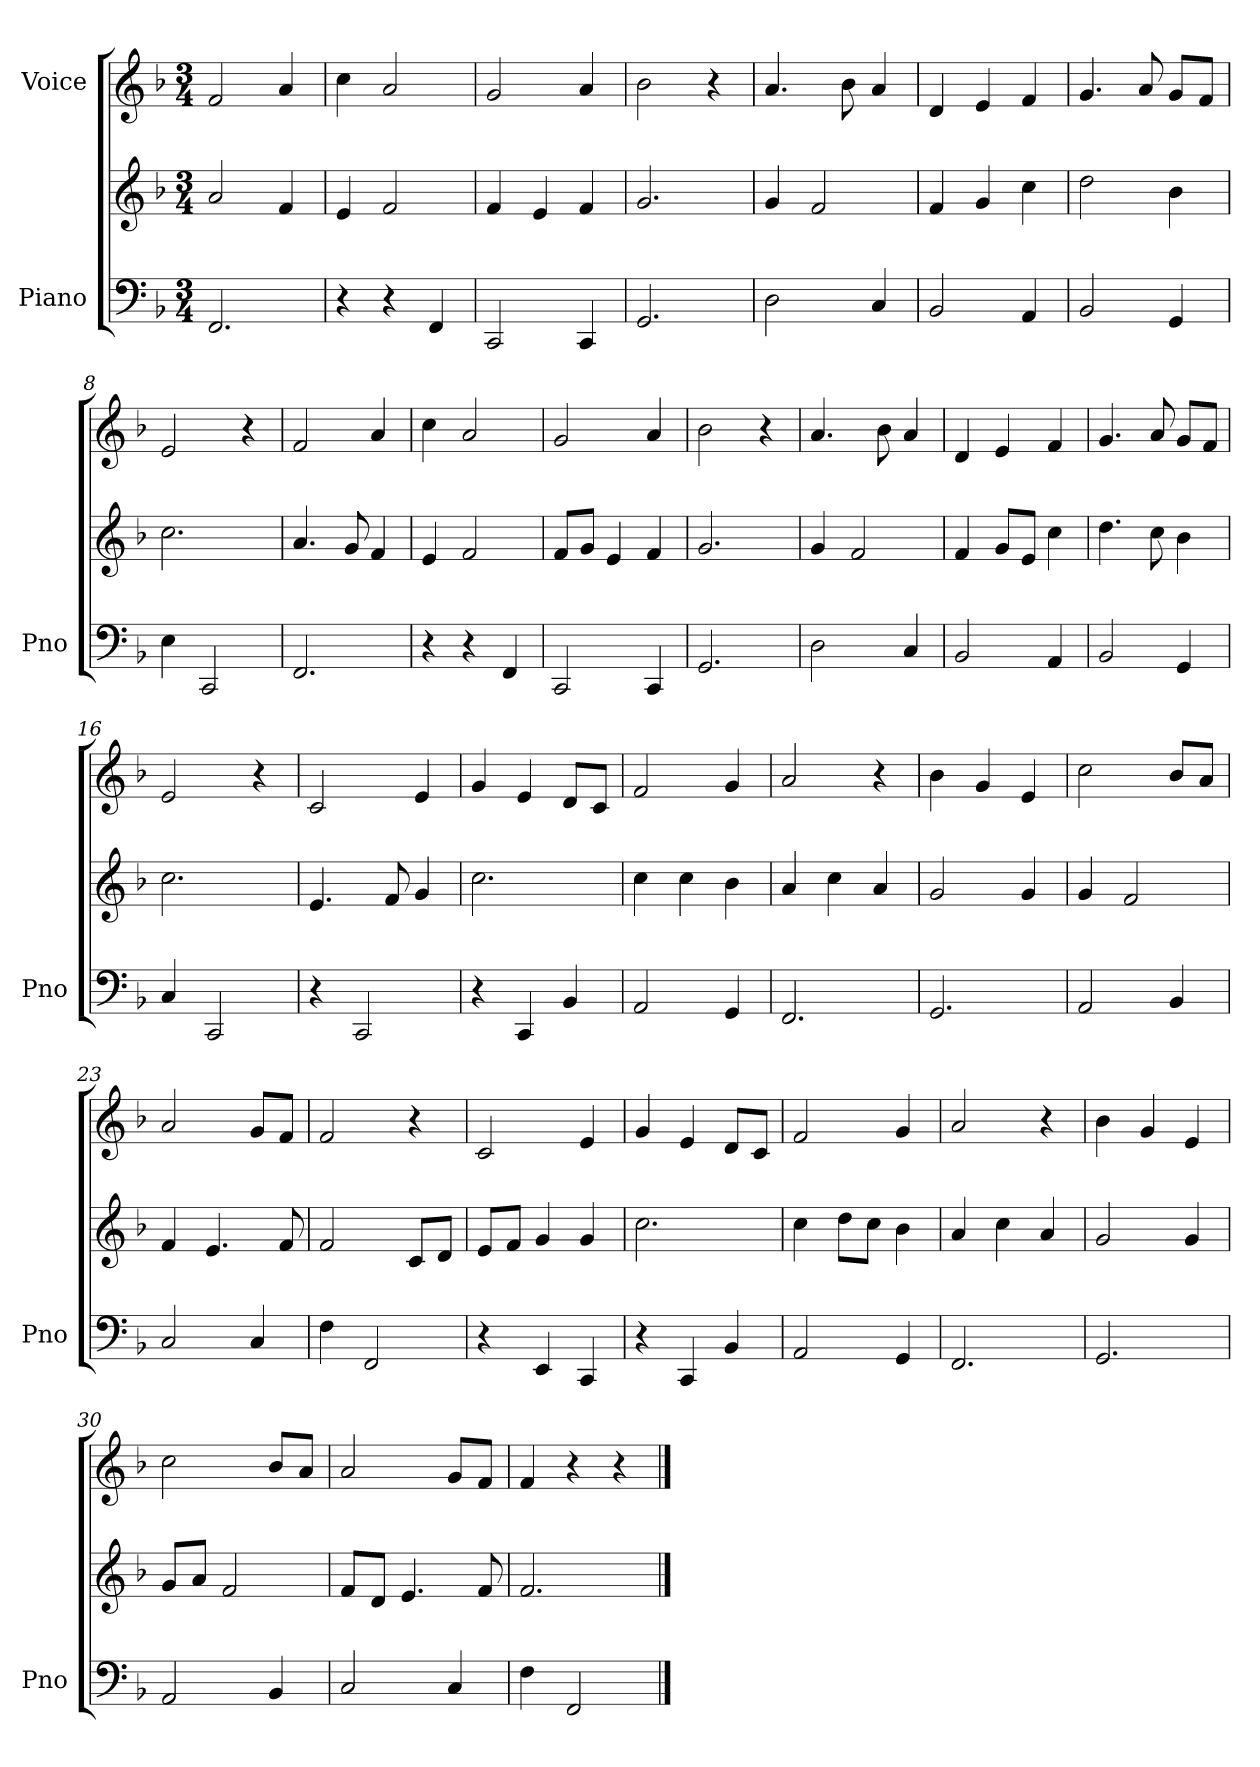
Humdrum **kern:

**kern	**kern	**kern
*part2	*part2	*part1
*staff3	*staff2	*staff1
*I"Piano	*	*I"Voice
*I'Pno	*	*
*clefF4	*clefG2	*clefG2
*k[b-]	*k[b-]	*k[b-]
*M3/4	*M3/4	*M3/4
=1	=1	=1
2.FF/	2a/	2f/
*	*	*MM96
.	4f/	4a/
=2	=2	=2
4r	4e/	4cc\
4r	2f/	2a/
4FF/	.	.
=3	=3	=3
2CC/	4f/	2g/
.	4e/	.
4CC/	4f/	4a/
=4	=4	=4
2.GG/	2.g/	2b-\
.	.	4r
=5	=5	=5
2D\	4g/	4.a/
.	2f/	.
.	.	8b-\
4C/	.	4a/
=6	=6	=6
2BB-/	4f/	4d/
.	4g/	4e/
4AA/	4cc\	4f/
=7	=7	=7
2BB-/	2dd\	4.g/
.	.	8a/
4GG/	4b-\	8g/L
.	.	8f/J
=8	=8	=8
4E\	2.cc\	2e/
2CC/	.	.
.	.	4r
=9	=9	=9
2.FF/	4.a/	2f/
.	8g/	.
.	4f/	4a/
=10	=10	=10
4r	4e/	4cc\
4r	2f/	2a/
4FF/	.	.
!!LO:LB:g=z
=11	=11	=11
2CC/	8f/L	2g/
.	8g/J	.
.	4e/	.
4CC/	4f/	4a/
=12	=12	=12
2.GG/	2.g/	2b-\
.	.	4r
=13	=13	=13
2D\	4g/	4.a/
.	2f/	.
.	.	8b-\
4C/	.	4a/
=14	=14	=14
2BB-/	4f/	4d/
.	8g/L	4e/
.	8e/J	.
4AA/	4cc\	4f/
=15	=15	=15
2BB-/	4.dd\	4.g/
.	8cc\	8a/
4GG/	4b-\	8g/L
.	.	8f/J
=16	=16	=16
4C/	2.cc\	2e/
2CC/	.	.
.	.	4r
=17	=17	=17
4r	4.e/	2c/
2CC/	.	.
.	8f/	.
.	4g/	4e/
=18	=18	=18
4r	2.cc\	4g/
4CC/	.	4e/
4BB-/	.	8d/L
.	.	8c/J
=19	=19	=19
2AA/	4cc\	2f/
.	4cc\	.
4GG/	4b-\	4g/
!!LO:LB:g=z
=20	=20	=20
2.FF/	4a/	2a/
.	4cc\	.
.	4a/	4r
=21	=21	=21
2.GG/	2g/	4b-\
.	.	4g/
.	4g/	4e/
=22	=22	=22
2AA/	4g/	2cc\
.	2f/	.
4BB-/	.	8b-/L
.	.	8a/J
=23	=23	=23
2C/	4f/	2a/
.	4.e/	.
4C/	.	8g/L
.	8f/	8f/J
=24	=24	=24
4F\	2f/	2f/
2FF/	.	.
.	8c/L	4r
.	8d/J	.
=25	=25	=25
4r	8e/L	2c/
.	8f/J	.
4EE/	4g/	.
4CC/	4g/	4e/
=26	=26	=26
4r	2.cc\	4g/
4CC/	.	4e/
4BB-/	.	8d/L
.	.	8c/J
=27	=27	=27
2AA/	4cc\	2f/
.	8dd\L	.
.	8cc\J	.
4GG/	4b-\	4g/
=28	=28	=28
2.FF/	4a/	2a/
.	4cc\	.
.	4a/	4r
!!LO:LB:g=z
=29	=29	=29
2.GG/	2g/	4b-\
.	.	4g/
.	4g/	4e/
=30	=30	=30
2AA/	8g/L	2cc\
.	8a/J	.
.	2f/	.
4BB-/	.	8b-/L
.	.	8a/J
=31	=31	=31
2C/	8f/L	2a/
.	8d/J	.
.	4.e/	.
4C/	.	8g/L
.	8f/	8f/J
=32	=32	=32
4F\	2.f/	4f/
2FF/	.	4r
.	.	4r
==	==	==
*-	*-	*-
